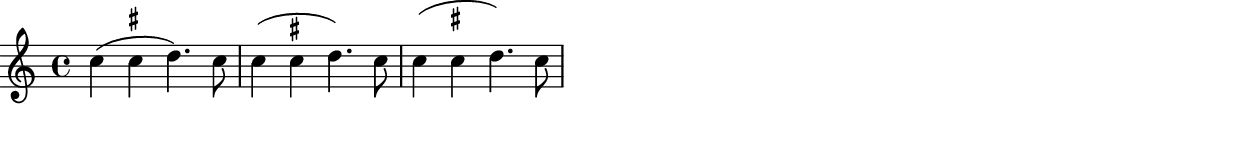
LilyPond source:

%% Generated by lilypond-book
%% Options: [exampleindent=10.16\mm,indent=0\mm,line-width=160\mm,quote]
\include "lilypond-book-preamble.ly"


% ****************************************************************
% Start cut-&-pastable-section
% ****************************************************************

#(ly:set-option 'eps-box-padding 3.000000)



\paper {
  indent = 0\mm
  line-width = 160\mm
  % offset the left padding, also add 1mm as lilypond creates cropped
  % images with a little space on the right
  line-width = #(- line-width (* mm  3.000000) (* mm 1))
  line-width = 160\mm - 2.0 * 10.16\mm
  % offset the left padding, also add 1mm as lilypond creates cropped
  % images with a little space on the right
  line-width = #(- line-width (* mm  3.000000) (* mm 1))
}

\layout {
  
}




% ****************************************************************
% ly snippet:
% ****************************************************************
\sourcefileline 2296
\relative c'' {
  c4( c^\markup { \tiny \sharp } d4.) c8 |
  c4(
    \once \override TextScript.avoid-slur = #'inside
    \once \override TextScript.outside-staff-priority = ##f
    c4^\markup { \tiny \sharp } d4.) c8 |
  \once \override Slur.outside-staff-priority = #500
    c4( c^\markup { \tiny \sharp } d4.) c8 |
}



% ****************************************************************
% end ly snippet
% ****************************************************************
